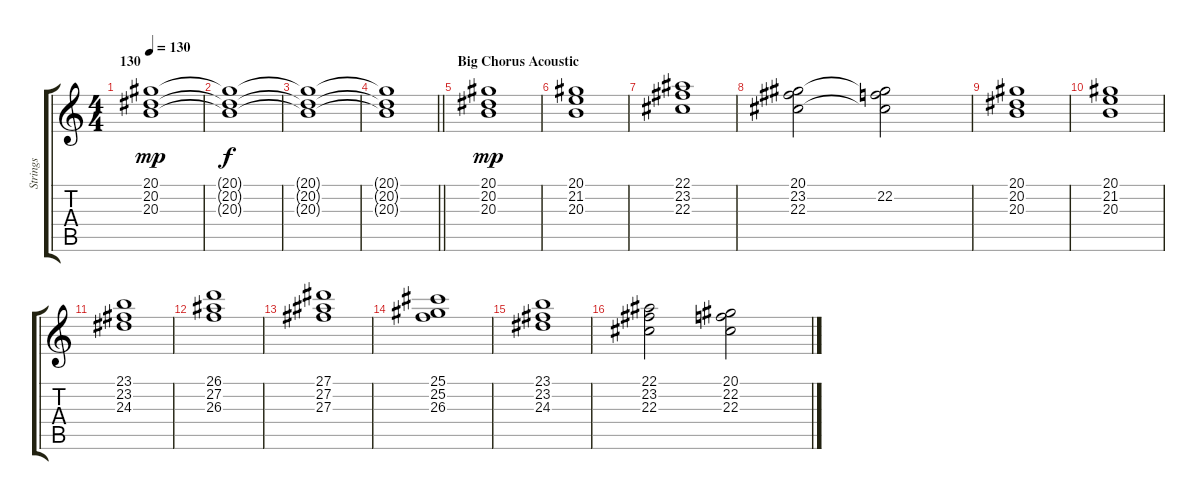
\track ("Strings" "Strings") {instrument stringensemble1}
\staff {score tabs}
\tuning (C4 G3 Eb3 Bb2 F2 C2) {hide}
\ts (4 4)
\section ("" "130")
\tempo 130
\clef g2
\ks c
(20.1 20.2 20.3).1{dy mp} |
(20.1{t} 20.2{t} 20.3{t}).1{dy f} |
(20.1{t} 20.2{t} 20.3{t}).1 |
\barLineRight lightlight
(20.1{t} 20.2{t} 20.3{t}).1 |
\section ("" "Big Chorus Acoustic")
(20.1 20.2 20.3).1{dy mp} |
(20.1 21.2 20.3).1 |
(22.1 23.2 22.3).1 |
(20.1 23.2 22.3).2 (20.1{t} 22.2 22.3{t}).2 |
(20.1 20.2 20.3).1 |
(20.1 21.2 20.3).1 |
(23.1 23.2 24.3).1 |
(26.1 27.2 26.3).1 |
(27.1 27.2 27.3).1 |
(25.1 25.2 26.3).1 |
(23.1 23.2 24.3).1 |
(22.1 23.2 22.3).2 (20.1 22.2 22.3).2
